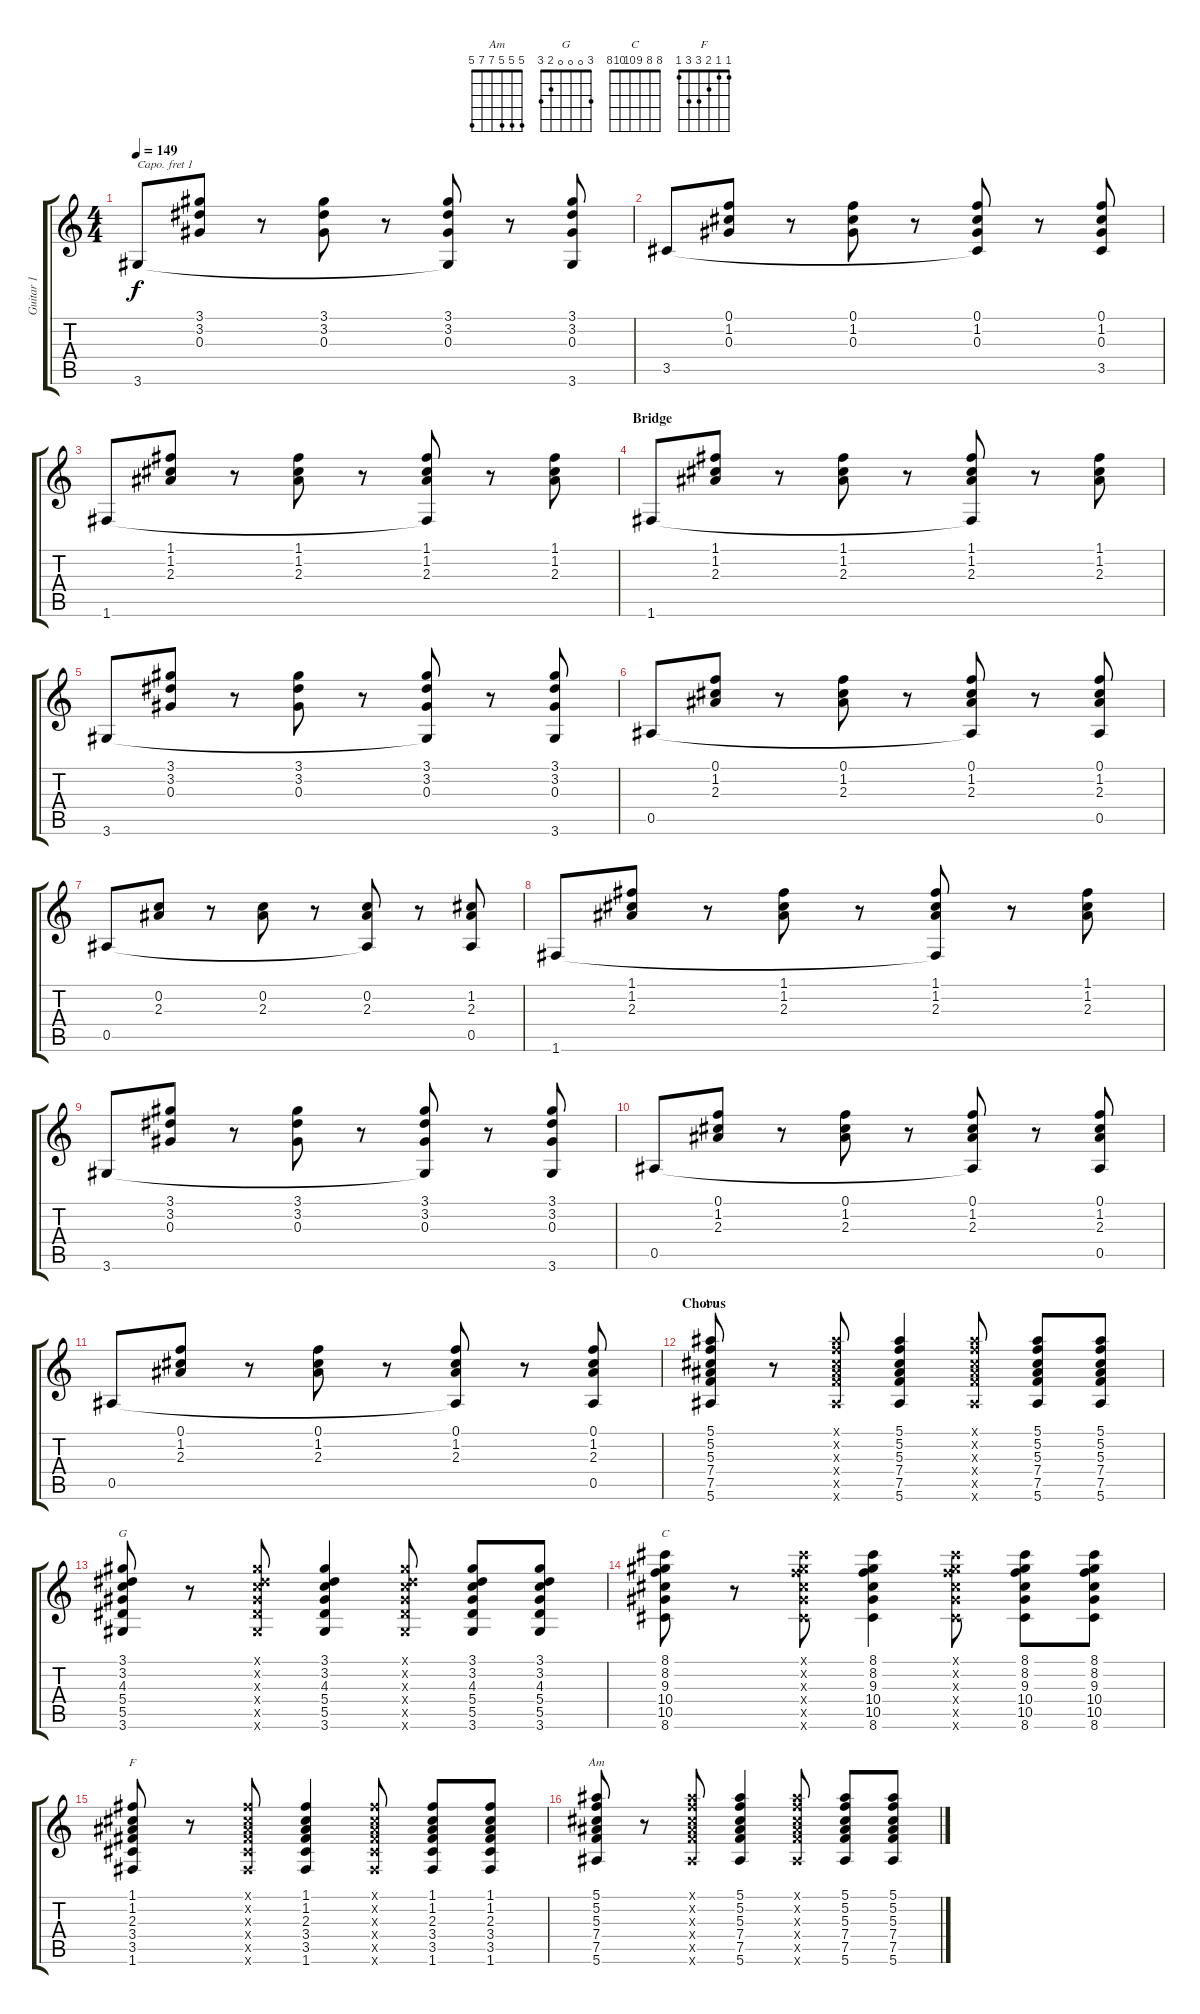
\track ("Guitar 1" "Guitar 1") {instrument acousticguitarsteel}
\staff {score tabs}
\capo 1
\tuning (E4 B3 G3 D3 A2 E2) {hide}
\chord ("Am" 5 5 5 7 7 5) {firstfret 5}
\chord ("G" 3 0 0 0 2 3)
\chord ("C" 8 8 9 10 10 8)
\chord ("F" 1 1 2 3 3 1)
\chord ("Am" 5 5 5 7 7 5)
\ts (4 4)
\tempo 149
\clef g2
\ks c
3.6.8{dy f} (3.1 3.2 0.3).8 r.8 (3.1 3.2 0.3).8 r.8 (3.1 3.2 0.3 3.6{t}).8 r.8 (3.1 3.2 0.3 3.6).8 |
3.5.8 (0.1 1.2 0.3).8 r.8 (0.1 1.2 0.3).8 r.8 (0.1 1.2 0.3 3.5{t}).8 r.8 (0.1 1.2 0.3 3.5).8 |
1.6.8 (1.1 1.2 2.3).8 r.8 (1.1 1.2 2.3).8 r.8 (1.1 1.2 2.3 1.6{t}).8 r.8 (1.1 1.2 2.3).8 |
\section ("" "Bridge")
1.6.8 (1.1 1.2 2.3).8 r.8 (1.1 1.2 2.3).8 r.8 (1.1 1.2 2.3 1.6{t}).8 r.8 (1.1 1.2 2.3).8 |
3.6.8 (3.1 3.2 0.3).8 r.8 (3.1 3.2 0.3).8 r.8 (3.1 3.2 0.3 3.6{t}).8 r.8 (3.1 3.2 0.3 3.6).8 |
0.5.8 (0.1 1.2 2.3).8 r.8 (0.1 1.2 2.3).8 r.8 (0.1 1.2 2.3 0.5{t}).8 r.8 (0.1 1.2 2.3 0.5).8 |
0.5.8 (0.2 2.3).8 r.8 (0.2 2.3).8 r.8 (0.2 2.3 0.5{t}).8 r.8 (1.2 2.3 0.5).8 |
1.6.8 (1.1 1.2 2.3).8 r.8 (1.1 1.2 2.3).8 r.8 (1.1 1.2 2.3 1.6{t}).8 r.8 (1.1 1.2 2.3).8 |
3.6.8 (3.1 3.2 0.3).8 r.8 (3.1 3.2 0.3).8 r.8 (3.1 3.2 0.3 3.6{t}).8 r.8 (3.1 3.2 0.3 3.6).8 |
0.5.8 (0.1 1.2 2.3).8 r.8 (0.1 1.2 2.3).8 r.8 (0.1 1.2 2.3 0.5{t}).8 r.8 (0.1 1.2 2.3 0.5).8 |
0.5.8 (0.1 1.2 2.3).8 r.8 (0.1 1.2 2.3).8 r.8 (0.1 1.2 2.3 0.5{t}).8 r.8 (0.1 1.2 2.3 0.5).8 |
\section ("" "Chorus")
(5.1 5.2 5.3 7.4 7.5 5.6).8{ch "Am"} r.8 (5.1{x} 5.2{x} 5.3{x} 7.4{x} 7.5{x} 5.6{x}).8 (5.1 5.2 5.3 7.4 7.5 5.6).4 (5.1{x} 5.2{x} 5.3{x} 7.4{x} 7.5{x} 5.6{x}).8 (5.1 5.2 5.3 7.4 7.5 5.6).8 (5.1 5.2 5.3 7.4 7.5 5.6).8 |
(3.1 3.2 4.3 5.4 5.5 3.6).8{ch "G"} r.8 (3.1{x} 3.2{x} 4.3{x} 5.4{x} 5.5{x} 3.6{x}).8 (3.1 3.2 4.3 5.4 5.5 3.6).4 (3.1{x} 3.2{x} 4.3{x} 5.4{x} 5.5{x} 3.6{x}).8 (3.1 3.2 4.3 5.4 5.5 3.6).8 (3.1 3.2 4.3 5.4 5.5 3.6).8 |
(8.1 8.2 9.3 10.4 10.5 8.6).8{ch "C"} r.8 (8.1{x} 8.2{x} 9.3{x} 10.4{x} 10.5{x} 8.6{x}).8 (8.1 8.2 9.3 10.4 10.5 8.6).4 (8.1{x} 8.2{x} 9.3{x} 10.4{x} 10.5{x} 8.6{x}).8 (8.1 8.2 9.3 10.4 10.5 8.6).8 (8.1 8.2 9.3 10.4 10.5 8.6).8 |
(1.1 1.2 2.3 3.4 3.5 1.6).8{ch "F"} r.8 (1.1{x} 1.2{x} 2.3{x} 3.4{x} 3.5{x} 1.6{x}).8 (1.1 1.2 2.3 3.4 3.5 1.6).4 (1.1{x} 1.2{x} 2.3{x} 3.4{x} 3.5{x} 1.6{x}).8 (1.1 1.2 2.3 3.4 3.5 1.6).8 (1.1 1.2 2.3 3.4 3.5 1.6).8 |
(5.1 5.2 5.3 7.4 7.5 5.6).8{ch "Am"} r.8 (5.1{x} 5.2{x} 5.3{x} 7.4{x} 7.5{x} 5.6{x}).8 (5.1 5.2 5.3 7.4 7.5 5.6).4 (5.1{x} 5.2{x} 5.3{x} 7.4{x} 7.5{x} 5.6{x}).8 (5.1 5.2 5.3 7.4 7.5 5.6).8 (5.1 5.2 5.3 7.4 7.5 5.6).8
